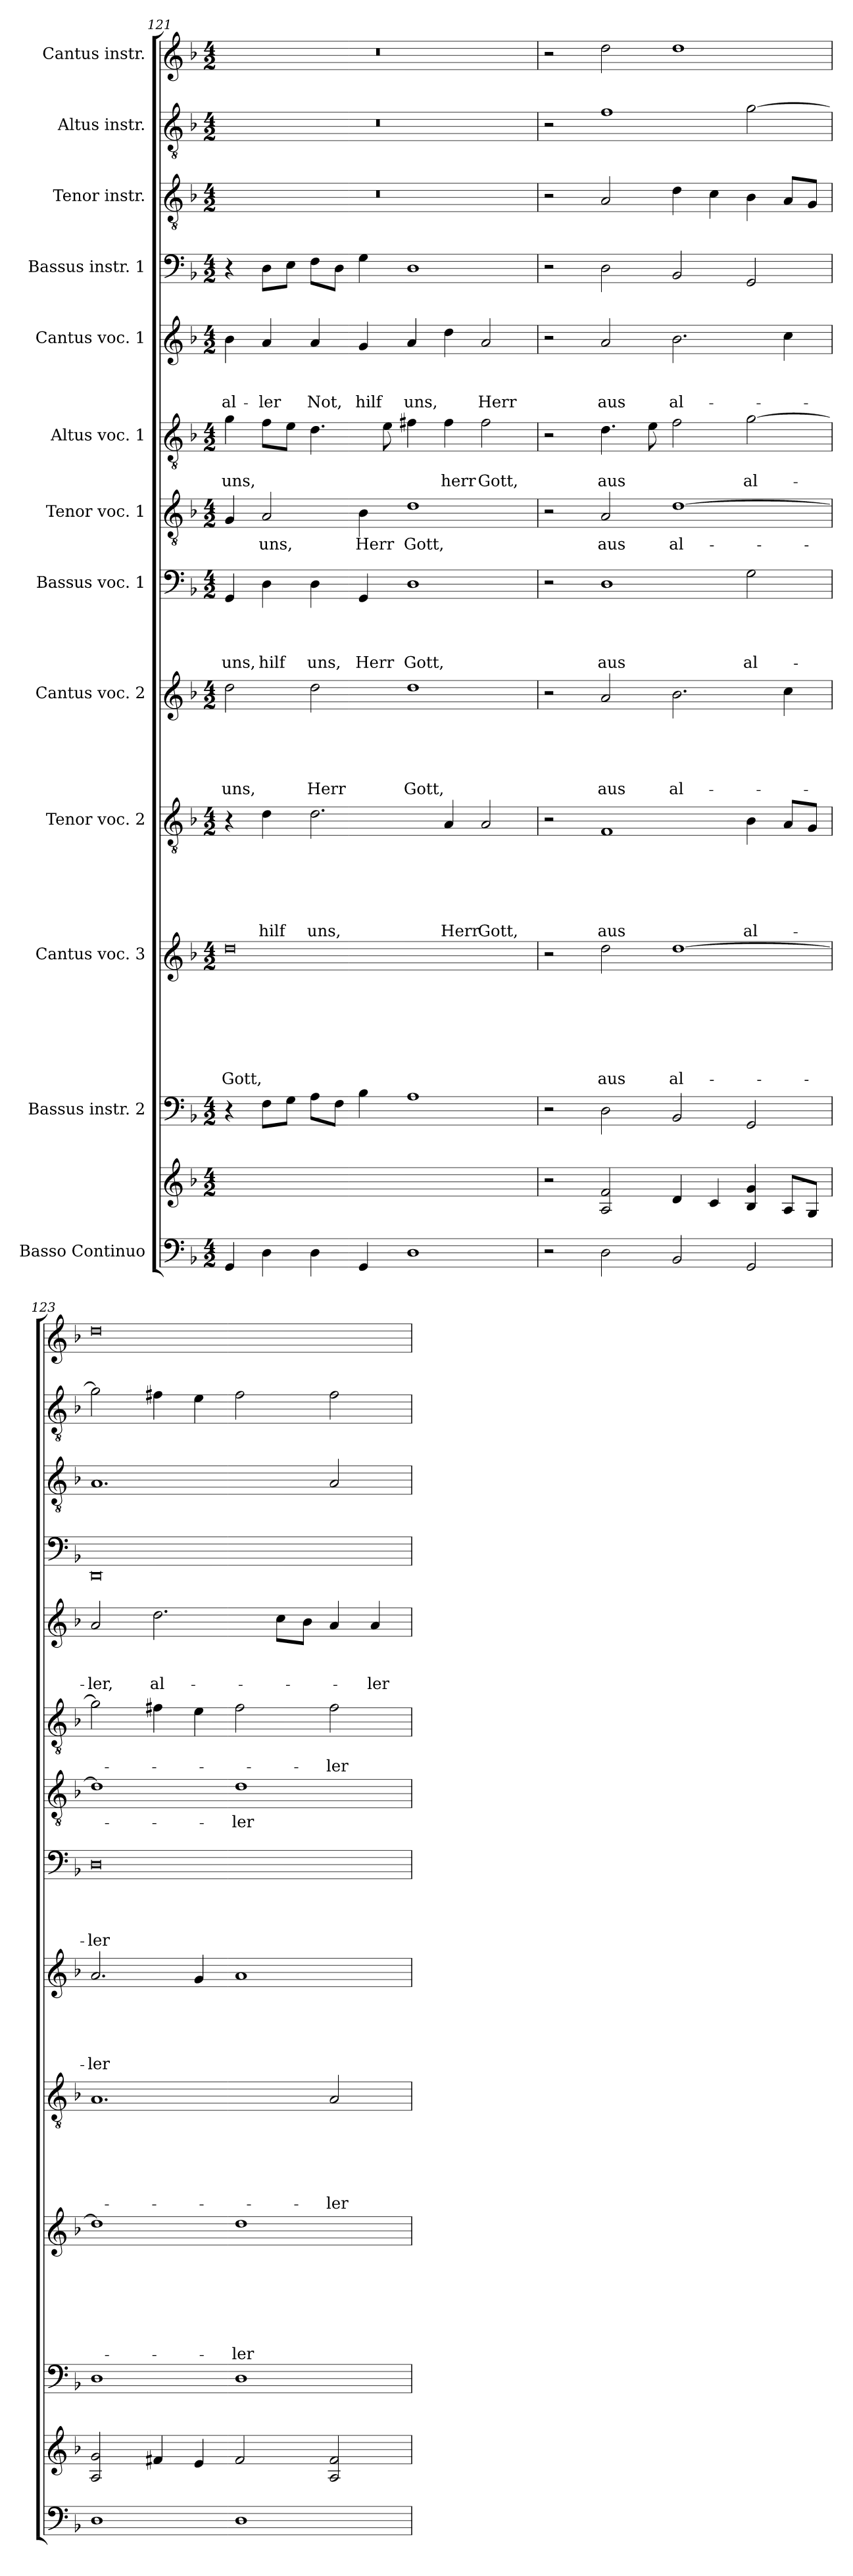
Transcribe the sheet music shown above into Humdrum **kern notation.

**kern	**kern	**kern	**kern	**text	**text	**text	**text	**text	**text	**text	**kern	**text	**text	**text	**text	**text	**text	**kern	**text	**text	**text	**text	**text	**kern	**text	**text	**text	**text	**kern	**text	**kern	**text	**text	**kern	**text	**text	**text	**kern	**kern	**kern	**kern
*part14	*part13	*part12	*part11	*part11	*part11	*part11	*part11	*part11	*part11	*part11	*part10	*part10	*part10	*part10	*part10	*part10	*part10	*part9	*part9	*part9	*part9	*part9	*part9	*part8	*part8	*part8	*part8	*part8	*part7	*part7	*part6	*part6	*part6	*part5	*part5	*part5	*part5	*part4	*part3	*part2	*part1
*staff14	*staff13	*staff12	*staff11	*staff11	*staff11	*staff11	*staff11	*staff11	*staff11	*staff11	*staff10	*staff10	*staff10	*staff10	*staff10	*staff10	*staff10	*staff9	*staff9	*staff9	*staff9	*staff9	*staff9	*staff8	*staff8	*staff8	*staff8	*staff8	*staff7	*staff7	*staff6	*staff6	*staff6	*staff5	*staff5	*staff5	*staff5	*staff4	*staff3	*staff2	*staff1
*I"Basso Continuo	*	*I"Bassus instr. 2	*I"Cantus voc. 3	*	*	*	*	*	*	*	*I"Tenor voc. 2	*	*	*	*	*	*	*I"Cantus voc. 2	*	*	*	*	*	*I"Bassus voc. 1	*	*	*	*	*I"Tenor voc. 1	*	*I"Altus voc. 1	*	*	*I"Cantus voc. 1	*	*	*	*I"Bassus instr. 1	*I"Tenor instr.	*I"Altus instr.	*I"Cantus instr.
*clefF4	*clefG2	*clefF4	*clefG2	*	*	*	*	*	*	*	*clefGv2	*	*	*	*	*	*	*clefG2	*	*	*	*	*	*clefF4	*	*	*	*	*clefGv2	*	*clefGv2	*	*	*clefG2	*	*	*	*clefF4	*clefGv2	*clefGv2	*clefG2
*k[b-]	*k[b-]	*k[b-]	*k[b-]	*	*	*	*	*	*	*	*k[b-]	*	*	*	*	*	*	*k[b-]	*	*	*	*	*	*k[b-]	*	*	*	*	*k[b-]	*	*k[b-]	*	*	*k[b-]	*	*	*	*k[b-]	*k[b-]	*k[b-]	*k[b-]
*F:	*F:	*F:	*F:	*	*	*	*	*	*	*	*F:	*	*	*	*	*	*	*F:	*	*	*	*	*	*F:	*	*	*	*	*F:	*	*F:	*	*	*F:	*	*	*	*F:	*F:	*F:	*F:
*M4/2	*M4/2	*M4/2	*M4/2	*	*	*	*	*	*	*	*M4/2	*	*	*	*	*	*	*M4/2	*	*	*	*	*	*M4/2	*	*	*	*	*M4/2	*	*M4/2	*	*	*M4/2	*	*	*	*M4/2	*M4/2	*M4/2	*M4/2
=121	=121	=121	=121	=121	=121	=121	=121	=121	=121	=121	=121	=121	=121	=121	=121	=121	=121	=121	=121	=121	=121	=121	=121	=121	=121	=121	=121	=121	=121	=121	=121	=121	=121	=121	=121	=121	=121	=121	=121	=121	=121
!	!	!	!	!	!	!	!	!	!	!LO:LY:b	!	!	!	!	!	!	!	!	!	!	!	!	!LO:LY:b	!	!	!	!	!LO:LY:b	!	!	!	!	!LO:LY:b	!	!	!	!LO:LY:b	!	!	!	!
4GG/	0ryy	4r	0dd	.	.	.	.	.	.	Gott,	4r	.	.	.	.	.	.	2dd\	.	.	.	.	uns,	4GG/	.	.	.	uns,	4G/	.	4g\	.	uns,	4b-\	.	.	al-	4r	0r	0r	0r
!	!	!	!	!	!	!	!	!	!	!	!	!	!	!	!	!	!LO:LY:b	!	!	!	!	!	!	!	!	!	!	!LO:LY:b	!	!LO:LY:b	!	!	!	!	!	!	!LO:LY:b	!	!	!	!
4D\	.	8F\L	.	.	.	.	.	.	.	.	4d\	.	.	.	.	.	hilf	.	.	.	.	.	.	4D\	.	.	.	hilf	2A/	uns,	8f\L	.	.	4a/	.	.	-ler	8D\L	.	.	.
.	.	8G\J	.	.	.	.	.	.	.	.	.	.	.	.	.	.	.	.	.	.	.	.	.	.	.	.	.	.	.	.	8e\J	.	.	.	.	.	.	8E\J	.	.	.
!	!	!	!	!	!	!	!	!	!	!	!	!	!	!	!	!	!LO:LY:b	!	!	!	!	!	!LO:LY:b	!	!	!	!	!LO:LY:b	!	!	!	!	!	!	!	!	!LO:LY:b	!	!	!	!
4D\	.	8A\L	.	.	.	.	.	.	.	.	2.d\	.	.	.	.	.	uns,	2dd\	.	.	.	.	Herr	4D\	.	.	.	uns,	.	.	4.d\	.	.	4a/	.	.	Not,	8F\L	.	.	.
.	.	8F\J	.	.	.	.	.	.	.	.	.	.	.	.	.	.	.	.	.	.	.	.	.	.	.	.	.	.	.	.	.	.	.	.	.	.	.	8D\J	.	.	.
!	!	!	!	!	!	!	!	!	!	!	!	!	!	!	!	!	!	!	!	!	!	!	!	!	!	!	!	!LO:LY:b	!	!LO:LY:b	!	!	!	!	!	!	!LO:LY:b	!	!	!	!
4GG/	.	4B-\	.	.	.	.	.	.	.	.	.	.	.	.	.	.	.	.	.	.	.	.	.	4GG/	.	.	.	Herr	4B-\	Herr	.	.	.	4g/	.	.	hilf	4G\	.	.	.
.	.	.	.	.	.	.	.	.	.	.	.	.	.	.	.	.	.	.	.	.	.	.	.	.	.	.	.	.	.	.	8e\	.	.	.	.	.	.	.	.	.	.
!	!	!	!	!	!	!	!	!	!	!	!	!	!	!	!	!	!	!	!	!	!	!	!LO:LY:b	!	!	!	!	!LO:LY:b	!	!LO:LY:b	!	!	!	!	!	!	!LO:LY:b	!	!	!	!
1D	.	1A	.	.	.	.	.	.	.	.	.	.	.	.	.	.	.	1dd	.	.	.	.	Gott,	1D	.	.	.	Gott,	1d	Gott,	4f#X\	.	.	4a/	.	.	uns,	1D	.	.	.
!	!	!	!	!	!	!	!	!	!	!	!	!	!	!	!	!	!LO:LY:b	!	!	!	!	!	!	!	!	!	!	!	!	!	!	!	!LO:LY:b	!	!	!	!	!	!	!	!
.	.	.	.	.	.	.	.	.	.	.	4A/	.	.	.	.	.	Herr	.	.	.	.	.	.	.	.	.	.	.	.	.	4f#\	.	herr	4dd\	.	.	.	.	.	.	.
!	!	!	!	!	!	!	!	!	!	!	!	!	!	!	!	!	!LO:LY:b	!	!	!	!	!	!	!	!	!	!	!	!	!	!	!	!LO:LY:b	!	!	!	!LO:LY:b	!	!	!	!
.	.	.	.	.	.	.	.	.	.	.	2A/	.	.	.	.	.	Gott,	.	.	.	.	.	.	.	.	.	.	.	.	.	2f#\	.	Gott,	2a/	.	.	Herr	.	.	.	.
!!LO:PB:g=z
=122	=122	=122	=122	=122	=122	=122	=122	=122	=122	=122	=122	=122	=122	=122	=122	=122	=122	=122	=122	=122	=122	=122	=122	=122	=122	=122	=122	=122	=122	=122	=122	=122	=122	=122	=122	=122	=122	=122	=122	=122	=122
2r	2r	2r	2r	.	.	.	.	.	.	.	2r	.	.	.	.	.	.	2r	.	.	.	.	.	2r	.	.	.	.	2r	.	2r	.	.	2r	.	.	.	2r	2r	2r	2r
!	!	!	!	!	!	!	!	!	!	!LO:LY:b	!	!	!	!	!	!	!LO:LY:b	!	!	!	!	!	!LO:LY:b	!	!	!	!	!LO:LY:b	!	!LO:LY:b	!	!	!LO:LY:b	!	!	!	!LO:LY:b	!	!	!	!
2D\	2A/ 2f/	2D\	2dd\	.	.	.	.	.	.	aus	1F	.	.	.	.	.	aus	2a/	.	.	.	.	aus	1D	.	.	.	aus	2A/	aus	4.d\	.	aus	2a/	.	.	aus	2D\	2A/	1f	2dd\
.	.	.	.	.	.	.	.	.	.	.	.	.	.	.	.	.	.	.	.	.	.	.	.	.	.	.	.	.	.	.	8e\	.	.	.	.	.	.	.	.	.	.
!	!	!	!	!	!	!	!	!	!	!LO:LY:b	!	!	!	!	!	!	!	!	!	!	!	!	!LO:LY:b	!	!	!	!	!	!	!LO:LY:b	!	!	!	!	!	!	!LO:LY:b	!	!	!	!
2BB-/	4d/	2BB-/	[1dd	.	.	.	.	.	.	al-	.	.	.	.	.	.	.	2.b-\	.	.	.	.	al-	.	.	.	.	.	[1d	al-	2f\	.	.	2.b-\	.	.	al-	2BB-/	4d\	.	1dd
.	4c/	.	.	.	.	.	.	.	.	.	.	.	.	.	.	.	.	.	.	.	.	.	.	.	.	.	.	.	.	.	.	.	.	.	.	.	.	.	4c\	.	.
!	!	!	!	!	!	!	!	!	!	!	!	!	!	!	!	!	!LO:LY:b	!	!	!	!	!	!	!	!	!	!	!LO:LY:b	!	!	!	!	!LO:LY:b	!	!	!	!	!	!	!	!
2GG/	4B-/ 4g/	2GG/	.	.	.	.	.	.	.	.	4B-\	.	.	.	.	.	al-	.	.	.	.	.	.	2G\	.	.	.	al-	.	.	[2g\	.	al-	.	.	.	.	2GG/	4B-\	[2g\	.
.	8A/L	.	.	.	.	.	.	.	.	.	8A/L	.	.	.	.	.	.	4cc\	.	.	.	.	.	.	.	.	.	.	.	.	.	.	.	4cc\	.	.	.	.	8A/L	.	.
.	8G/J	.	.	.	.	.	.	.	.	.	8G/J	.	.	.	.	.	.	.	.	.	.	.	.	.	.	.	.	.	.	.	.	.	.	.	.	.	.	.	8G/J	.	.
=123	=123	=123	=123	=123	=123	=123	=123	=123	=123	=123	=123	=123	=123	=123	=123	=123	=123	=123	=123	=123	=123	=123	=123	=123	=123	=123	=123	=123	=123	=123	=123	=123	=123	=123	=123	=123	=123	=123	=123	=123	=123
!	!	!	!	!	!	!	!	!	!	!	!	!	!	!	!	!	!	!	!	!	!	!	!LO:LY:b	!	!	!	!	!LO:LY:b	!	!	!	!	!	!	!	!	!LO:LY:b	!	!	!	!
1D	2A/ 2g/	1D	1dd]	.	.	.	.	.	.	.	1.A	.	.	.	.	.	.	2.a/	.	.	.	.	-ler	0D	.	.	.	-ler	1d]	.	2g\]	.	.	2a/	.	.	-ler,	0DD	1.A	2g\]	0dd
!	!	!	!	!	!	!	!	!	!	!	!	!	!	!	!	!	!	!	!	!	!	!	!	!	!	!	!	!	!	!	!	!	!	!	!	!	!LO:LY:b	!	!	!	!
.	4f#X/	.	.	.	.	.	.	.	.	.	.	.	.	.	.	.	.	.	.	.	.	.	.	.	.	.	.	.	.	.	4f#X\	.	.	2.dd\	.	.	al-	.	.	4f#X\	.
.	4e/	.	.	.	.	.	.	.	.	.	.	.	.	.	.	.	.	4g/	.	.	.	.	.	.	.	.	.	.	.	.	4e\	.	.	.	.	.	.	.	.	4e\	.
!	!	!	!	!	!	!	!	!	!	!LO:LY:b	!	!	!	!	!	!	!	!	!	!	!	!	!	!	!	!	!	!	!	!LO:LY:b	!	!	!	!	!	!	!	!	!	!	!
1D	2f#/	1D	1dd	.	.	.	.	.	.	-ler	.	.	.	.	.	.	.	1a	.	.	.	.	.	.	.	.	.	.	1d	-ler	2f#\	.	.	.	.	.	.	.	.	2f#\	.
.	.	.	.	.	.	.	.	.	.	.	.	.	.	.	.	.	.	.	.	.	.	.	.	.	.	.	.	.	.	.	.	.	.	8cc\L	.	.	.	.	.	.	.
.	.	.	.	.	.	.	.	.	.	.	.	.	.	.	.	.	.	.	.	.	.	.	.	.	.	.	.	.	.	.	.	.	.	8b-\J	.	.	.	.	.	.	.
!	!	!	!	!	!	!	!	!	!	!	!	!	!	!	!	!	!LO:LY:b	!	!	!	!	!	!	!	!	!	!	!	!	!	!	!	!LO:LY:b	!	!	!	!	!	!	!	!
.	2A/ 2f#/	.	.	.	.	.	.	.	.	.	2A/	.	.	.	.	.	-ler	.	.	.	.	.	.	.	.	.	.	.	.	.	2f#\	.	-ler	4a/	.	.	.	.	2A/	2f#\	.
!	!	!	!	!	!	!	!	!	!	!	!	!	!	!	!	!	!	!	!	!	!	!	!	!	!	!	!	!	!	!	!	!	!	!	!	!	!LO:LY:b	!	!	!	!
.	.	.	.	.	.	.	.	.	.	.	.	.	.	.	.	.	.	.	.	.	.	.	.	.	.	.	.	.	.	.	.	.	.	4a/	.	.	-ler	.	.	.	.
=	=	=	=	=	=	=	=	=	=	=	=	=	=	=	=	=	=	=	=	=	=	=	=	=	=	=	=	=	=	=	=	=	=	=	=	=	=	=	=	=	=
*-	*-	*-	*-	*-	*-	*-	*-	*-	*-	*-	*-	*-	*-	*-	*-	*-	*-	*-	*-	*-	*-	*-	*-	*-	*-	*-	*-	*-	*-	*-	*-	*-	*-	*-	*-	*-	*-	*-	*-	*-	*-
